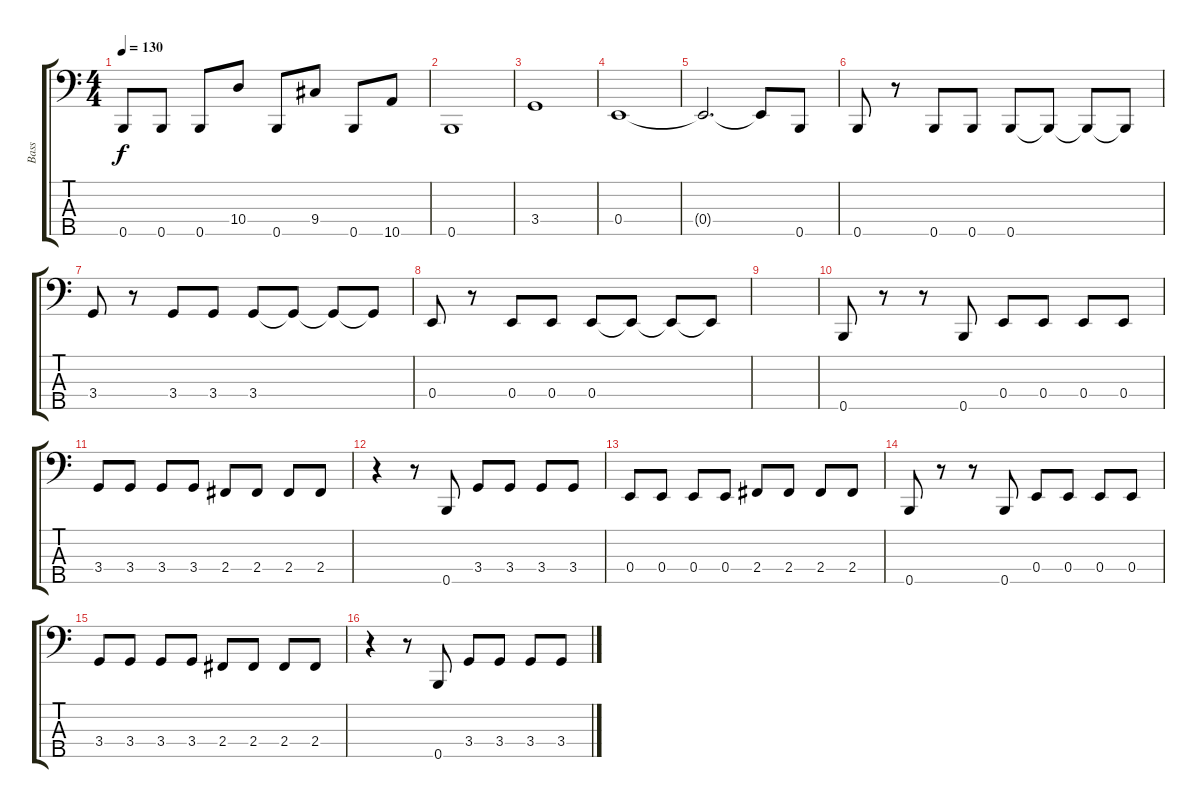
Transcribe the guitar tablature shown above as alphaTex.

\track ("Bass" "Bass") {instrument electricbassfinger}
\staff {score tabs}
\tuning (G2 D2 A1 E1 B0) {hide}
\ts (4 4)
\tempo 130
\clef f4
\ks c
0.5.8{dy f} 0.5.8 0.5.8 10.4.8 0.5.8 9.4.8 0.5.8 10.5.8 |
0.5.1 |
3.4.1 |
0.4.1 |
0.4{t}.2{d} 0.4{t}.8 0.5.8 |
0.5.8 r.8 0.5.8 0.5.8 0.5.8 0.5{t}.8 0.5{t}.8 0.5{t}.8 |
3.4.8 r.8 3.4.8 3.4.8 3.4.8 3.4{t}.8 3.4{t}.8 3.4{t}.8 |
0.4.8 r.8 0.4.8 0.4.8 0.4.8 0.4{t}.8 0.4{t}.8 0.4{t}.8 |
|
0.5.8 r.8 r.8 0.5.8 0.4.8 0.4.8 0.4.8 0.4.8 |
3.4.8 3.4.8 3.4.8 3.4.8 2.4.8 2.4.8 2.4.8 2.4.8 |
r.4 r.8 0.5.8 3.4.8 3.4.8 3.4.8 3.4.8 |
0.4.8 0.4.8 0.4.8 0.4.8 2.4.8 2.4.8 2.4.8 2.4.8 |
0.5.8 r.8 r.8 0.5.8 0.4.8 0.4.8 0.4.8 0.4.8 |
3.4.8 3.4.8 3.4.8 3.4.8 2.4.8 2.4.8 2.4.8 2.4.8 |
r.4 r.8 0.5.8 3.4.8 3.4.8 3.4.8 3.4.8
